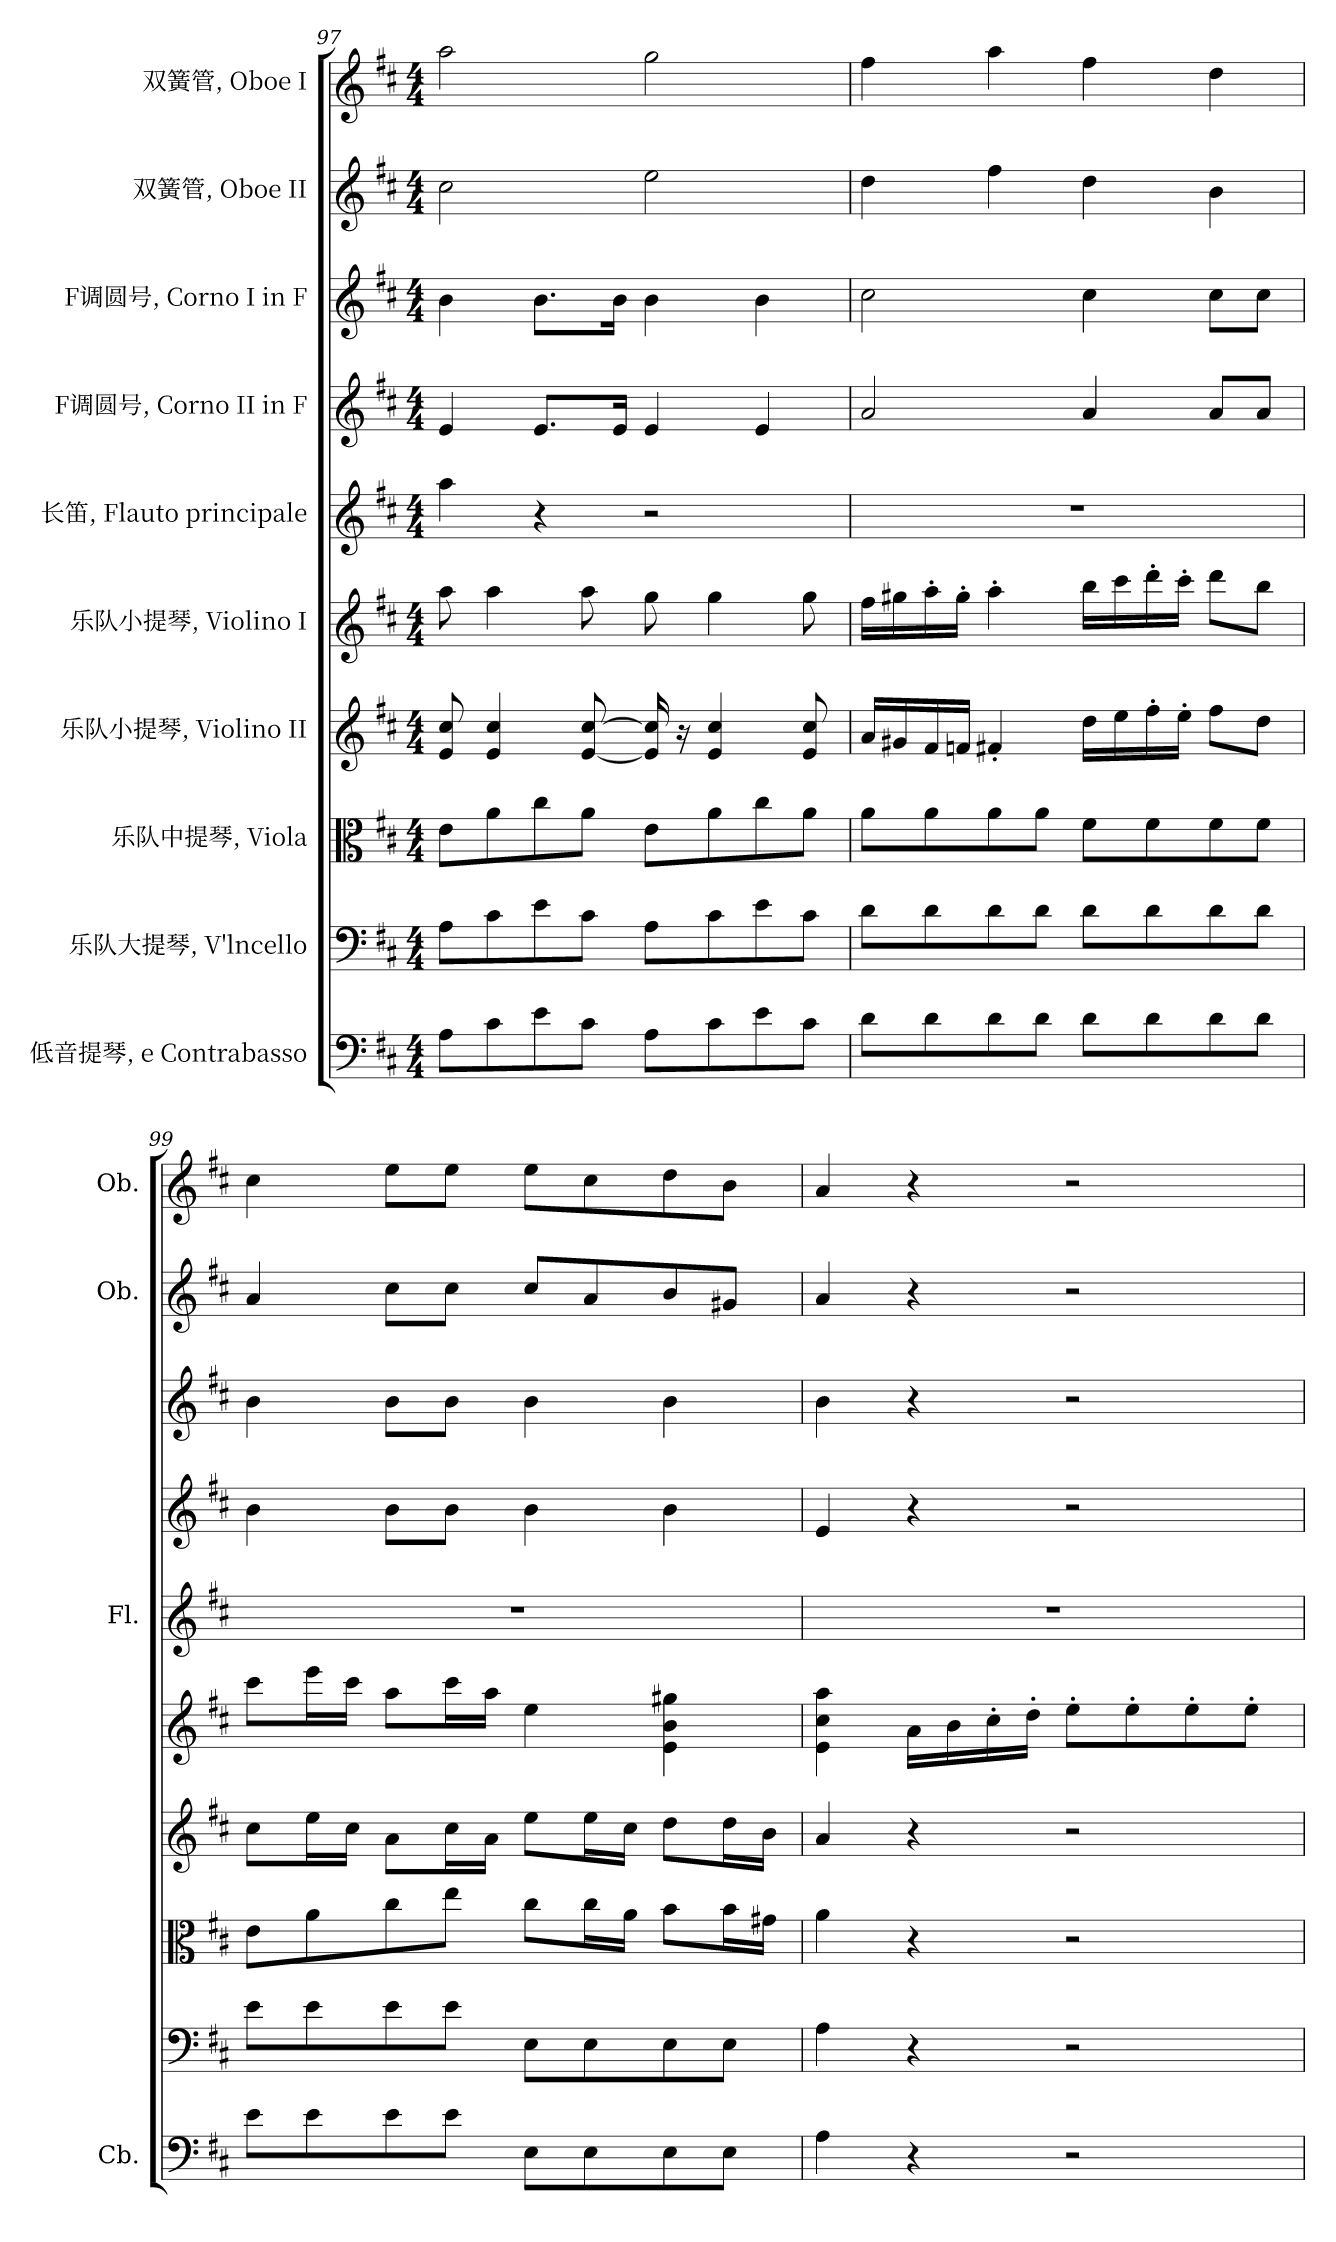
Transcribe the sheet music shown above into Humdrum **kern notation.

**kern	**kern	**kern	**kern	**kern	**kern	**kern	**kern	**kern	**kern
*part10	*part9	*part8	*part7	*part6	*part5	*part4	*part3	*part2	*part1
*staff10	*staff9	*staff8	*staff7	*staff6	*staff5	*staff4	*staff3	*staff2	*staff1
*I"低音提琴, e Contrabasso	*I"乐队大提琴, V'lncello	*I"乐队中提琴, Viola	*I"乐队小提琴, Violino II	*I"乐队小提琴, Violino I	*I"长笛, Flauto principale	*I"F调圆号, Corno II in F	*I"F调圆号, Corno I in F	*I"双簧管, Oboe II	*I"双簧管, Oboe I
*I'Cb.	*	*	*	*	*I'Fl.	*	*	*I'Ob.	*I'Ob.
!!LO:PB:g=z
*clefF4	*clefF4	*clefC3	*clefG2	*clefG2	*clefG2	*clefG2	*clefG2	*clefG2	*clefG2
*ITrd7c12	*	*	*	*	*	*ITrd4c7	*ITrd4c7	*	*
*k[f#c#]	*k[f#c#]	*k[f#c#]	*k[f#c#]	*k[f#c#]	*k[f#c#]	*k[f#]	*k[f#]	*k[f#c#]	*k[f#c#]
*M4/4	*M4/4	*M4/4	*M4/4	*M4/4	*M4/4	*M4/4	*M4/4	*M4/4	*M4/4
=97	=97	=97	=97	=97	=97	=97	=97	=97	=97
8AA\L	8A\L	8e\L	8e/ 8cc#/	8aa\	4aa\	4A/	4e\	2cc#\	2aa\
8C#\	8c#\	8a\	4e/ 4cc#/	4aa\	.	.	.	.	.
8E\	8e\	8cc#\	.	.	4r	8.A/L	8.e\L	.	.
8C#\J	8c#\J	8a\J	[8e/ [8cc#/	8aa\	.	.	.	.	.
.	.	.	.	.	.	16A/Jk	16e\Jk	.	.
8AA\L	8A\L	8e\L	16e/] 16cc#/]	8gg\	2r	4A/	4e\	2ee\	2gg\
.	.	.	16r	.	.	.	.	.	.
8C#\	8c#\	8a\	4e/ 4cc#/	4gg\	.	.	.	.	.
8E\	8e\	8cc#\	.	.	.	4A/	4e\	.	.
8C#\J	8c#\J	8a\J	8e/ 8cc#/	8gg\	.	.	.	.	.
=98	=98	=98	=98	=98	=98	=98	=98	=98	=98
8D\L	8d\L	8a\L	16a/LL	16ff#\LL	1r	2d/	2f#\	4dd\	4ff#\
.	.	.	16g#X/	16gg#X\	.	.	.	.	.
8D\	8d\	8a\	16f#/	16aa'\	.	.	.	.	.
.	.	.	16fn/JJ	16gg#'\JJ	.	.	.	.	.
8D\	8d\	8a\	4f#X'/	4aa'\	.	.	.	4ff#\	4aa\
8D\J	8d\J	8a\J	.	.	.	.	.	.	.
8D\L	8d\L	8f#\L	16dd\LL	16bb\LL	.	4d/	4f#\	4dd\	4ff#\
.	.	.	16ee\	16ccc#\	.	.	.	.	.
8D\	8d\	8f#\	16ff#'\	16ddd'\	.	.	.	.	.
.	.	.	16ee'\JJ	16ccc#'\JJ	.	.	.	.	.
8D\	8d\	8f#\	8ff#\L	8ddd\L	.	8d/L	8f#\L	4b\	4dd\
8D\J	8d\J	8f#\J	8dd\J	8bb\J	.	8d/J	8f#\J	.	.
!!LO:PB:g=z
=99	=99	=99	=99	=99	=99	=99	=99	=99	=99
8E\L	8e\L	8e\L	8cc#\L	8ccc#\L	1r	4e\	4e\	4a/	4cc#\
8E\	8e\	8a\	16ee\L	16eee\L	.	.	.	.	.
.	.	.	16cc#\JJ	16ccc#\JJ	.	.	.	.	.
8E\	8e\	8cc#\	8a\L	8aa\L	.	8e\L	8e\L	8cc#\L	8ee\L
8E\J	8e\J	8ee\J	16cc#\L	16ccc#\L	.	8e\J	8e\J	8cc#\J	8ee\J
.	.	.	16a\JJ	16aa\JJ	.	.	.	.	.
8EE\L	8E\L	8cc#\L	8ee\L	4ee\	.	4e\	4e\	8cc#/L	8ee\L
8EE\	8E\	16cc#\L	16ee\L	.	.	.	.	8a/	8cc#\
.	.	16a\JJ	16cc#\JJ	.	.	.	.	.	.
8EE\	8E\	8b\L	8dd\L	4e\ 4b\ 4gg#X\	.	4e\	4e\	8b/	8dd\
8EE\J	8E\J	16b\L	16dd\L	.	.	.	.	8g#X/J	8b\J
.	.	16g#X\JJ	16b\JJ	.	.	.	.	.	.
=100	=100	=100	=100	=100	=100	=100	=100	=100	=100
4AA\	4A\	4a\	4a/	4e\ 4cc#\ 4aa\	1r	4A/	4e\	4a/	4a/
4r	4r	4r	4r	16a\LL	.	4r	4r	4r	4r
.	.	.	.	16b\	.	.	.	.	.
.	.	.	.	16cc#'\	.	.	.	.	.
.	.	.	.	16dd'\JJ	.	.	.	.	.
2r	2r	2r	2r	8ee'\L	.	2r	2r	2r	2r
.	.	.	.	8ee'\	.	.	.	.	.
.	.	.	.	8ee'\	.	.	.	.	.
.	.	.	.	8ee'\J	.	.	.	.	.
=	=	=	=	=	=	=	=	=	=
*-	*-	*-	*-	*-	*-	*-	*-	*-	*-
